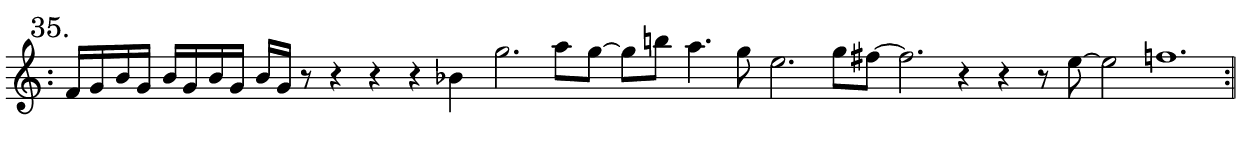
\version "2.19.80"


phrase = \relative c' {

  \mark "35." 
  \cadenzaOn
  f16[ g b g] b[ g b g] b[ g] r8 r4 r r
  bes4 g'2. a8[ g~] g[ b!] a4. g8 e2. g8[ fis~] fis2.
  r4 r r8 e8~ e2 f1.

}

\score {
  \defineBarLine ":" #'("" ":" "")
  \new Staff = "phrase" {
    \bar ":"
    \phrase
    \set Score.repeatCommands = #'(end-repeat)
  }
  \layout {
    \context { \Staff
      \remove Time_signature_engraver
      \override BarLine.hair-thickness = #-1
      \override BarLine.thick-thickness = #-1
    }
  }
}
\header { tagline = "" }
\paper {
  top-margin = 1
  bottom-margin = 1
  left-margin = 1
  right-margin = 1
  indent = 0
}

